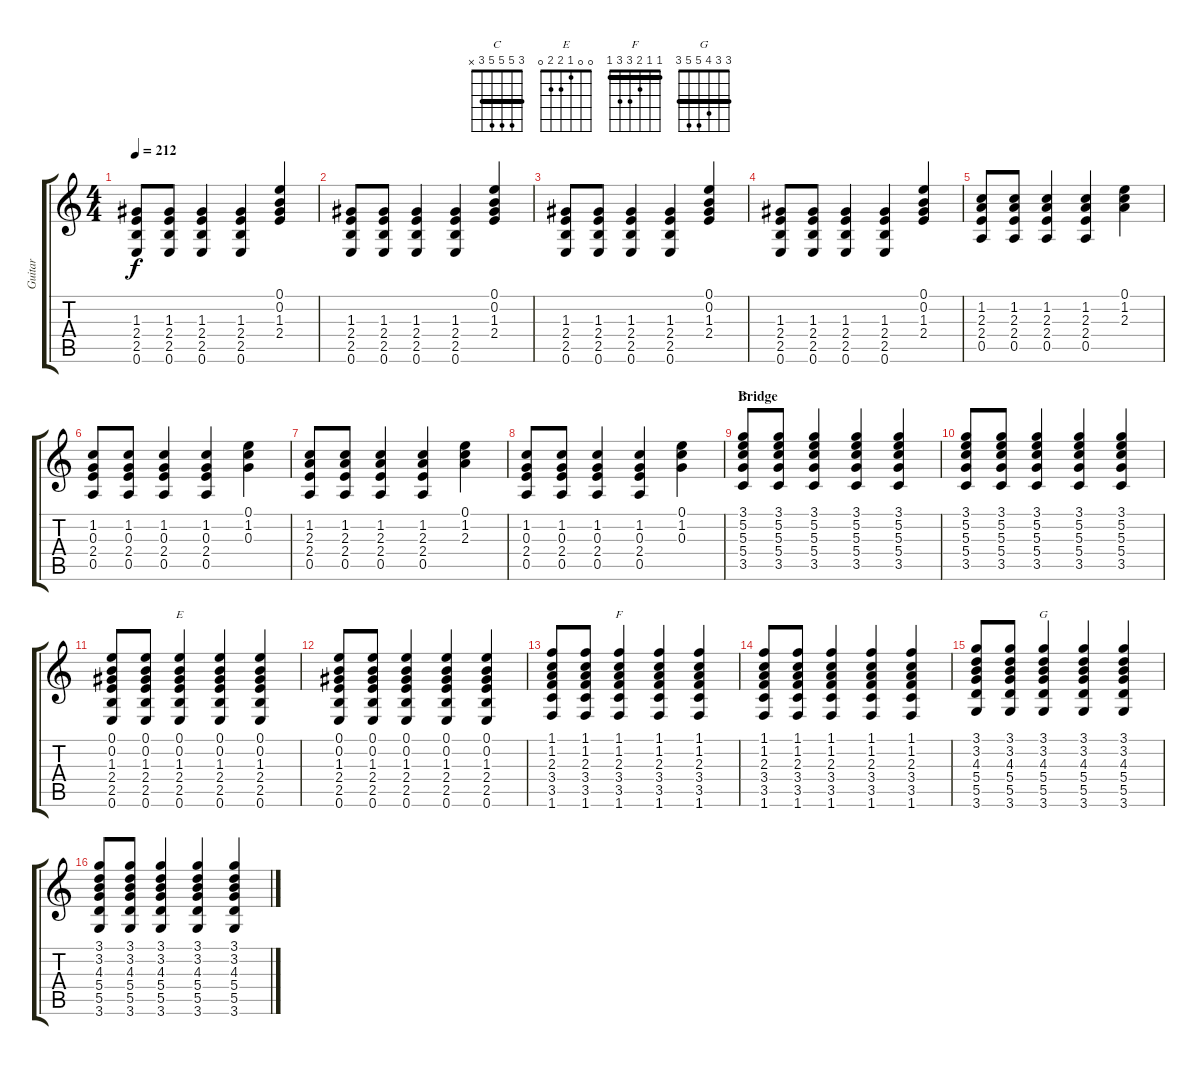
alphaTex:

\track ("Guitar" "Guitar") {instrument acousticguitarsteel}
\staff {score tabs}
\tuning (E4 B3 G3 D3 A2 E2) {hide}
\chord ("C" 3 5 5 5 3 x) {barre 3}
\chord ("E" 0 0 1 2 2 0)
\chord ("F" 1 1 2 3 3 1) {barre 1}
\chord ("G" 3 3 4 5 5 3) {barre 3}
\ts (4 4)
\tempo 212
\clef g2
\ks c
(1.3 2.4 2.5 0.6).8{dy f} (1.3 2.4 2.5 0.6).8 (1.3 2.4 2.5 0.6).4 (1.3 2.4 2.5 0.6).4 (0.1 0.2 1.3 2.4).4 |
(1.3 2.4 2.5 0.6).8 (1.3 2.4 2.5 0.6).8 (1.3 2.4 2.5 0.6).4 (1.3 2.4 2.5 0.6).4 (0.1 0.2 1.3 2.4).4 |
(1.3 2.4 2.5 0.6).8 (1.3 2.4 2.5 0.6).8 (1.3 2.4 2.5 0.6).4 (1.3 2.4 2.5 0.6).4 (0.1 0.2 1.3 2.4).4 |
(1.3 2.4 2.5 0.6).8 (1.3 2.4 2.5 0.6).8 (1.3 2.4 2.5 0.6).4 (1.3 2.4 2.5 0.6).4 (0.1 0.2 1.3 2.4).4 |
(1.2 2.3 2.4 0.5).8 (1.2 2.3 2.4 0.5).8 (1.2 2.3 2.4 0.5).4 (1.2 2.3 2.4 0.5).4 (0.1 1.2 2.3).4 |
(1.2 0.3 2.4 0.5).8 (1.2 0.3 2.4 0.5).8 (1.2 0.3 2.4 0.5).4 (1.2 0.3 2.4 0.5).4 (0.1 1.2 0.3).4 |
(1.2 2.3 2.4 0.5).8 (1.2 2.3 2.4 0.5).8 (1.2 2.3 2.4 0.5).4 (1.2 2.3 2.4 0.5).4 (0.1 1.2 2.3).4 |
(1.2 0.3 2.4 0.5).8 (1.2 0.3 2.4 0.5).8 (1.2 0.3 2.4 0.5).4 (1.2 0.3 2.4 0.5).4 (0.1 1.2 0.3).4 |
\section ("" "Bridge")
(3.1 5.2 5.3 5.4 3.5).8{ch "C"} (3.1 5.2 5.3 5.4 3.5).8 (3.1 5.2 5.3 5.4 3.5).4 (3.1 5.2 5.3 5.4 3.5).4 (3.1 5.2 5.3 5.4 3.5).4 |
(3.1 5.2 5.3 5.4 3.5).8 (3.1 5.2 5.3 5.4 3.5).8 (3.1 5.2 5.3 5.4 3.5).4 (3.1 5.2 5.3 5.4 3.5).4 (3.1 5.2 5.3 5.4 3.5).4 |
(0.1 0.2 1.3 2.4 2.5 0.6).8 (0.1 0.2 1.3 2.4 2.5 0.6).8 (0.1 0.2 1.3 2.4 2.5 0.6).4{ch "E"} (0.1 0.2 1.3 2.4 2.5 0.6).4 (0.1 0.2 1.3 2.4 2.5 0.6).4 |
(0.1 0.2 1.3 2.4 2.5 0.6).8 (0.1 0.2 1.3 2.4 2.5 0.6).8 (0.1 0.2 1.3 2.4 2.5 0.6).4 (0.1 0.2 1.3 2.4 2.5 0.6).4 (0.1 0.2 1.3 2.4 2.5 0.6).4 |
(1.1 1.2 2.3 3.4 3.5 1.6).8 (1.1 1.2 2.3 3.4 3.5 1.6).8 (1.1 1.2 2.3 3.4 3.5 1.6).4{ch "F"} (1.1 1.2 2.3 3.4 3.5 1.6).4 (1.1 1.2 2.3 3.4 3.5 1.6).4 |
(1.1 1.2 2.3 3.4 3.5 1.6).8 (1.1 1.2 2.3 3.4 3.5 1.6).8 (1.1 1.2 2.3 3.4 3.5 1.6).4 (1.1 1.2 2.3 3.4 3.5 1.6).4 (1.1 1.2 2.3 3.4 3.5 1.6).4 |
(3.1 3.2 4.3 5.4 5.5 3.6).8 (3.1 3.2 4.3 5.4 5.5 3.6).8 (3.1 3.2 4.3 5.4 5.5 3.6).4{ch "G"} (3.1 3.2 4.3 5.4 5.5 3.6).4 (3.1 3.2 4.3 5.4 5.5 3.6).4 |
(3.1 3.2 4.3 5.4 5.5 3.6).8 (3.1 3.2 4.3 5.4 5.5 3.6).8 (3.1 3.2 4.3 5.4 5.5 3.6).4 (3.1 3.2 4.3 5.4 5.5 3.6).4 (3.1 3.2 4.3 5.4 5.5 3.6).4
